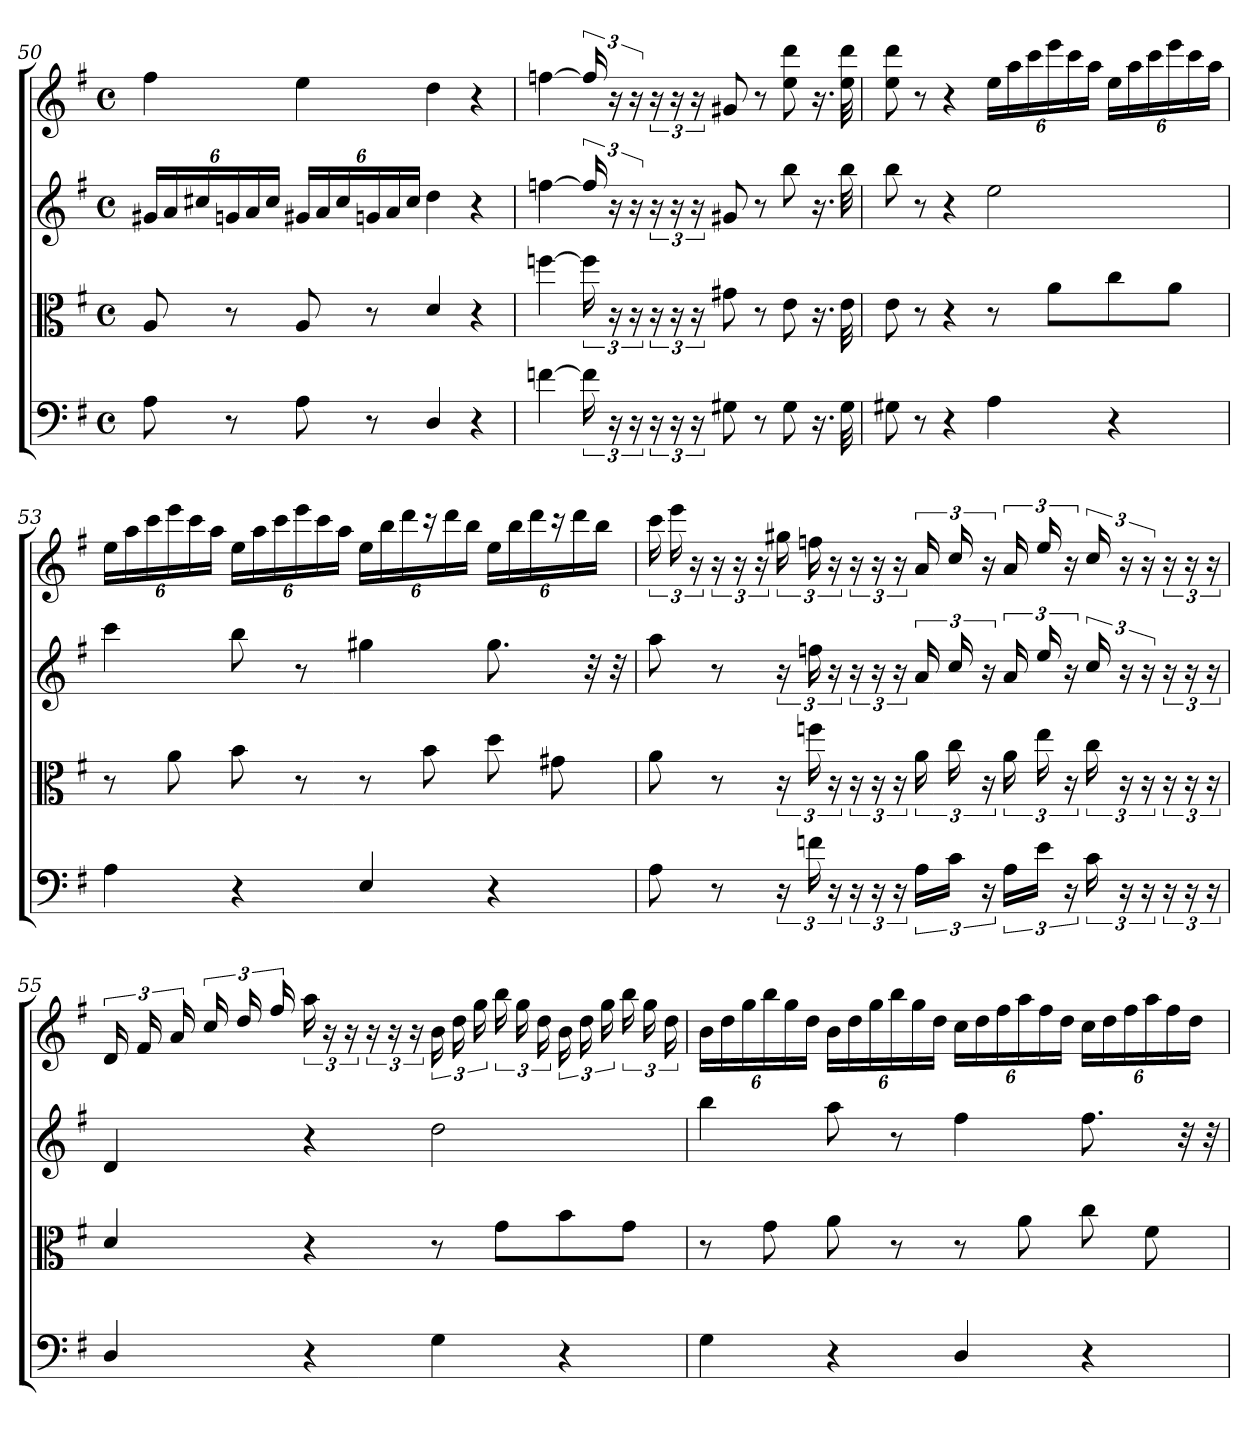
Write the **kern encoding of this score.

**kern	**kern	**kern	**kern
*part4	*part3	*part2	*part1
*staff4	*staff3	*staff2	*staff1
*clefF4	*clefC3	*clefG2	*clefG2
*k[f#]	*k[f#]	*k[f#]	*k[f#]
*e:	*e:	*e:	*e:
*M4/4	*M4/4	*M4/4	*M4/4
*met(c)	*met(c)	*met(c)	*met(c)
=50	=50	=50	=50
8A\	8A/	24g#X/LL	4ff#\
.	.	24a/	.
.	.	24cc#X/	.
8r	8r	24gn/	.
.	.	24a/	.
.	.	24cc#/JJ	.
8A\	8A/	24g#X/LL	4ee\
.	.	24a/	.
.	.	24cc#/	.
8r	8r	24gn/	.
.	.	24a/	.
.	.	24cc#/JJ	.
4D/	4d/	4dd\	4dd\
4r	4r	4r	4r
=51	=51	=51	=51
[4fn\	[4ffn\	[4ffn\	[4ffn\
24f\]	24ff\]	24ff/]	24ff/]
24r	24r	24r	24r
24r	24r	24r	24r
24r	24r	24r	24r
24r	24r	24r	24r
24r	24r	24r	24r
8G#X\	8g#X\	8g#X/	8g#X/
8r	8r	8r	8r
8G#\	8e\	8bb\	8ee\ 8ddd\
16.r	16.r	16.r	16.r
32G#\	32e\	32bb\	32ee\ 32ddd\
=52	=52	=52	=52
8G#X\	8e\	8bb\	8ee\ 8ddd\
8r	8r	8r	8r
4r	4r	4r	4r
4A\	8r	2ee\	24ee\LL
.	.	.	24aa\
.	.	.	24ccc\
.	8a\L	.	24eee\
.	.	.	24ccc\
.	.	.	24aa\JJ
4r	8cc\	.	24ee\LL
.	.	.	24aa\
.	.	.	24ccc\
.	8a\J	.	24eee\
.	.	.	24ccc\
.	.	.	24aa\JJ
=53	=53	=53	=53
4A\	8r	4ccc\	24ee\LL
.	.	.	24aa\
.	.	.	24ccc\
.	8a\	.	24eee\
.	.	.	24ccc\
.	.	.	24aa\JJ
4r	8b\	8bb\	24ee\LL
.	.	.	24aa\
.	.	.	24ccc\
.	8r	8r	24eee\
.	.	.	24ccc\
.	.	.	24aa\JJ
4E/	8r	4gg#X\	24ee\LL
.	.	.	24bb\
.	.	.	24ddd\
.	8b\	.	24r
.	.	.	24ddd\
.	.	.	24bb\JJ
4r	8dd\	8.gg#\	24ee\LL
.	.	.	24bb\
.	.	.	24ddd\
.	8g#X\	.	24r
.	.	.	24ddd\
.	.	32r	.
.	.	.	24bb\JJ
.	.	32r	.
=54	=54	=54	=54
8A\	8a\	8aa\	24ccc\
.	.	.	24eee\
.	.	.	24r
8r	8r	8r	24r
.	.	.	24r
.	.	.	24r
24r	24r	24r	24gg#X\
24fn\	24ffn\	24ffn\	24ffn\
24r	24r	24r	24r
24r	24r	24r	24r
24r	24r	24r	24r
24r	24r	24r	24r
24A\LL	24a\	24a/	24a/
24c\JJ	24cc\	24cc/	24cc/
24r	24r	24r	24r
24A\LL	24a\	24a/	24a/
24e\JJ	24ee\	24ee/	24ee/
24r	24r	24r	24r
24c\	24cc\	24cc/	24cc/
24r	24r	24r	24r
24r	24r	24r	24r
24r	24r	24r	24r
24r	24r	24r	24r
24r	24r	24r	24r
=55	=55	=55	=55
4D/	4d/	4d/	24d/
.	.	.	24f#/
.	.	.	24a/
.	.	.	24cc/
.	.	.	24dd/
.	.	.	24ff#/
4r	4r	4r	24aa\
.	.	.	24r
.	.	.	24r
.	.	.	24r
.	.	.	24r
.	.	.	24r
4G\	8r	2dd\	24b\
.	.	.	24dd\
.	.	.	24gg\
.	8g\L	.	24bb\
.	.	.	24gg\
.	.	.	24dd\
4r	8b\	.	24b\
.	.	.	24dd\
.	.	.	24gg\
.	8g\J	.	24bb\
.	.	.	24gg\
.	.	.	24dd\
=56	=56	=56	=56
4G\	8r	4bb\	24b\LL
.	.	.	24dd\
.	.	.	24gg\
.	8g\	.	24bb\
.	.	.	24gg\
.	.	.	24dd\JJ
4r	8a\	8aa\	24b\LL
.	.	.	24dd\
.	.	.	24gg\
.	8r	8r	24bb\
.	.	.	24gg\
.	.	.	24dd\JJ
4D/	8r	4ff#\	24cc\LL
.	.	.	24dd\
.	.	.	24ff#\
.	8a\	.	24aa\
.	.	.	24ff#\
.	.	.	24dd\JJ
4r	8cc\	8.ff#\	24cc\LL
.	.	.	24dd\
.	.	.	24ff#\
.	8f#\	.	24aa\
.	.	.	24ff#\
.	.	32r	.
.	.	.	24dd\JJ
.	.	32r	.
=	=	=	=
*-	*-	*-	*-
